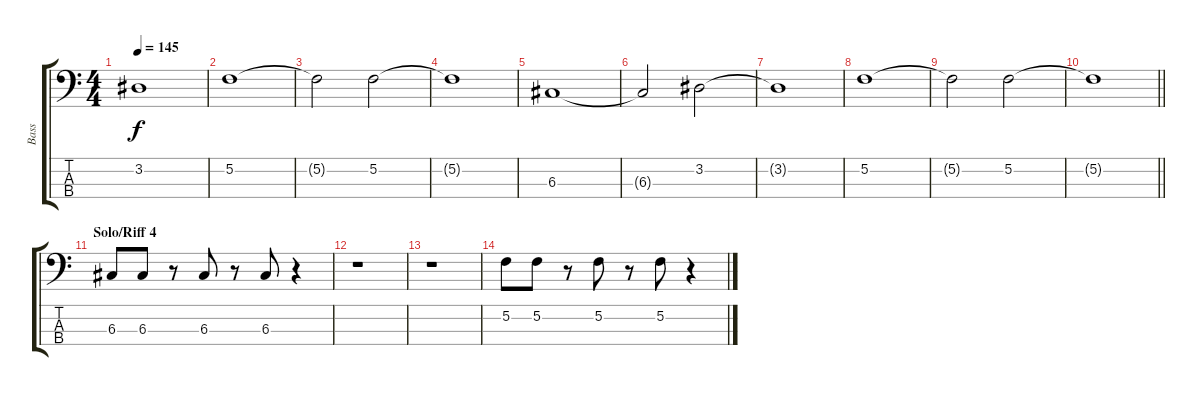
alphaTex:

\track ("Bass" "Bass") {instrument electricbassfinger}
\staff {score tabs}
\tuning (F2 C2 G1 C1) {hide}
\ts (4 4)
\tempo 145
\clef f4
\ks c
3.2{t}.1{dy f} |
5.2.1 |
5.2{t}.2 5.2.2 |
5.2{t}.1 |
6.3.1 |
6.3{t}.2 3.2.2 |
3.2{t}.1 |
5.2.1 |
5.2{t}.2 5.2.2 |
\barLineRight lightlight
5.2{t}.1 |
\section ("" "Solo/Riff 4")
6.3.8 6.3.8 r.8 6.3.8 r.8 6.3.8 r.4 |
r.1 |
r.1 |
5.2.8 5.2.8 r.8 5.2.8 r.8 5.2.8 r.4
